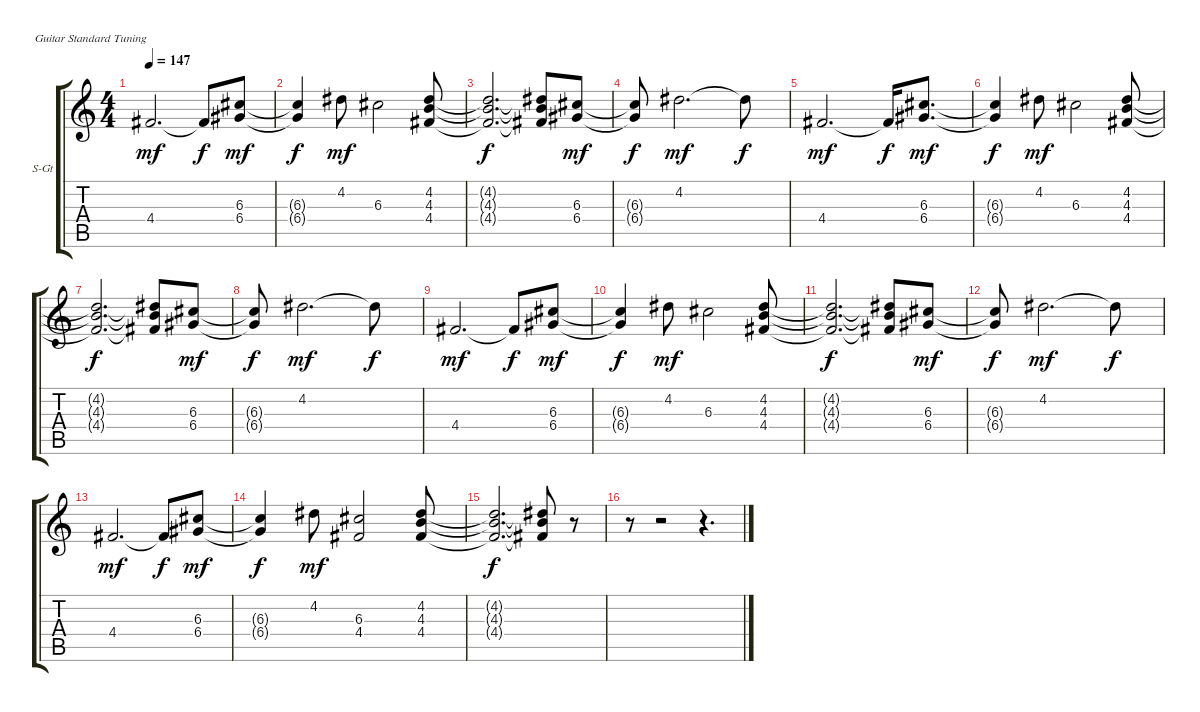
\bracketExtendMode groupsimilarinstruments
\firstSystemTrackNameOrientation horizontal
\otherSystemsTrackNameOrientation horizontal
\track ("Keyboard 1" "S-Gt") {instrument synthstrings2}
\staff {score tabs}
\tuning (E4 B3 G3 D3 A2 E2)
\displaytranspose 12
\ts (4 4)
\tempo 147
\clef g2
\ks c
4.4.2{d dy mf} 4.4{t}.8{dy f} (6.3 6.4).8{dy mf} |
(6.3{t} 6.4{t}).4{dy f} 4.2.8{dy mf} 6.3.2 (4.2 4.3 4.4).8 |
(4.2{t} 4.3{t} 4.4{t}).2{d dy f} (4.2{t} 4.3{t} 4.4{t}).8 (6.3 6.4).8{dy mf} |
(6.3{t} 6.4{t}).8{dy f} 4.2.2{d dy mf} 4.2{t}.8{dy f} |
4.4.2{d dy mf} 4.4{t}.16{dy f} (6.3 6.4).8{d dy mf} |
(6.3{t} 6.4{t}).4{dy f} 4.2.8{dy mf} 6.3.2 (4.2 4.3 4.4).8 |
(4.2{t} 4.3{t} 4.4{t}).2{d dy f} (4.2{t} 4.3{t} 4.4{t}).8 (6.3 6.4).8{dy mf} |
(6.3{t} 6.4{t}).8{dy f} 4.2.2{d dy mf} 4.2{t}.8{dy f} |
4.4.2{d dy mf} 4.4{t}.8{dy f} (6.3 6.4).8{dy mf} |
(6.3{t} 6.4{t}).4{dy f} 4.2.8{dy mf} 6.3.2 (4.2 4.3 4.4).8 |
(4.2{t} 4.3{t} 4.4{t}).2{d dy f} (4.2{t} 4.3{t} 4.4{t}).8 (6.3 6.4).8{dy mf} |
(6.3{t} 6.4{t}).8{dy f} 4.2.2{d dy mf} 4.2{t}.8{dy f} |
4.4.2{d dy mf} 4.4{t}.8{dy f} (6.3 6.4).8{dy mf} |
(6.3{t} 6.4{t}).4{dy f} 4.2.8{dy mf} (6.3 4.4).2 (4.2 4.3 4.4).8 |
(4.2{t} 4.3{t} 4.4{t}).2{d dy f} (4.2{t} 4.3{t} 4.4{t}).8 r.8 |
r.8 r.2 r.4{d}
